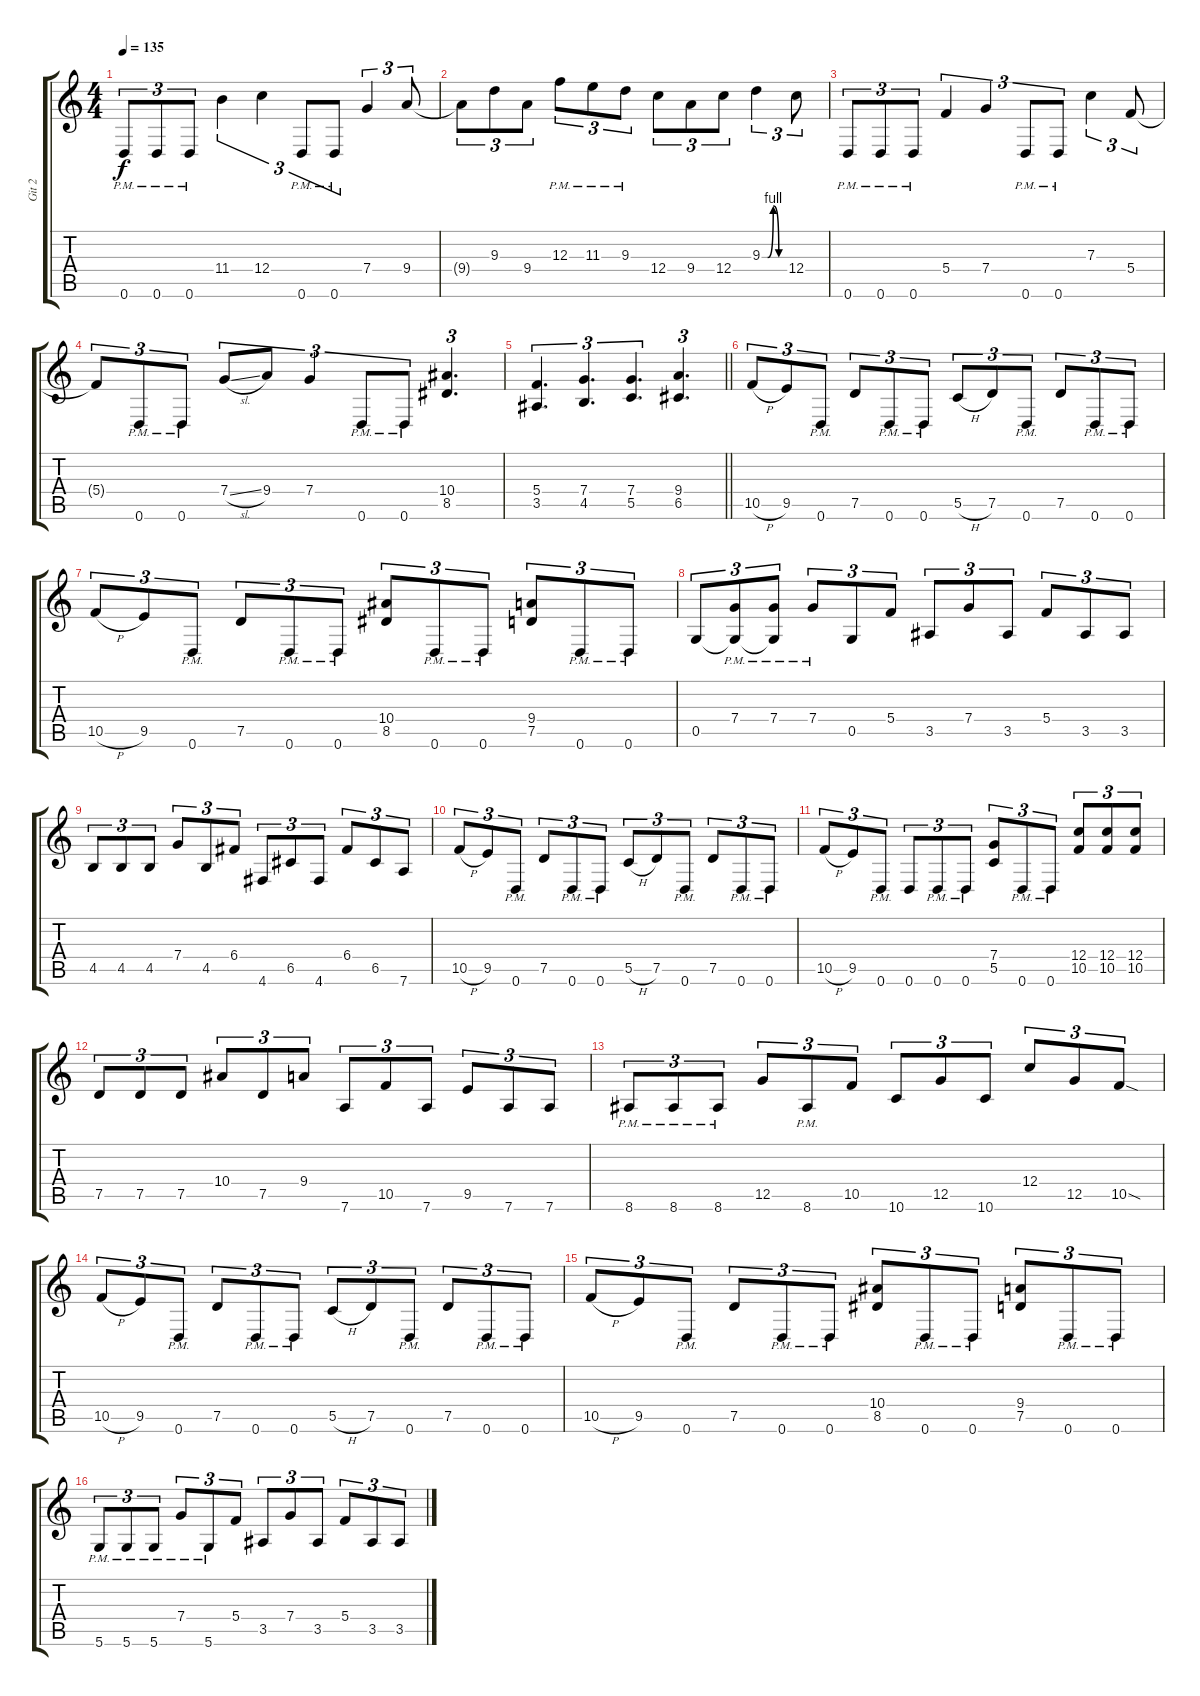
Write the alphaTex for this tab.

\track ("Git 2" "Git 2") {instrument distortionguitar}
\staff {score tabs}
\tuning (D4 A3 F3 C3 G2 D2) {hide}
\ts (4 4)
\tempo 135
\clef g2
\ks c
0.6{pm}.8{tu (3 2) dy f} 0.6{pm}.8{tu (3 2)} 0.6{pm}.8{tu (3 2)} 11.4.4{tu (3 2)} 12.4.4{tu (3 2)} 0.6{pm}.8{tu (3 2)} 0.6{pm}.8{tu (3 2)} 7.4.4{tu (3 2)} 9.4.8{tu (3 2)} |
9.4{t}.8{tu (3 2)} 9.3.8{tu (3 2)} 9.4.8{tu (3 2)} 12.3{pm}.8{tu (3 2)} 11.3{pm}.8{tu (3 2)} 9.3{pm}.8{tu (3 2)} 12.4.8{tu (3 2)} 9.4.8{tu (3 2)} 12.4.8{tu (3 2)} 9.3{be (custom 0 0 15 0 30 4 45 0 60 0)}.4{tu (3 2)} 12.4.8{tu (3 2)} |
0.6{pm}.8{tu (3 2)} 0.6{pm}.8{tu (3 2)} 0.6{pm}.8{tu (3 2)} 5.4.4{tu (3 2)} 7.4.4{tu (3 2)} 0.6{pm}.8{tu (3 2)} 0.6{pm}.8{tu (3 2)} 7.3.4{tu (3 2)} 5.4.8{tu (3 2)} |
5.4{t}.8{tu (3 2)} 0.6{pm}.8{tu (3 2)} 0.6{pm}.8{tu (3 2)} 7.4{sl}.8{tu (3 2)} 9.4.8{tu (3 2)} 7.4.4{tu (3 2)} 0.6{pm}.8{tu (3 2)} 0.6{pm}.8{tu (3 2)} (10.4 8.5).4{d tu (3 2)} |
\barLineRight lightlight
(5.4 3.5).4{d tu (3 2)} (7.4 4.5).4{d tu (3 2)} (7.4 5.5).4{d tu (3 2)} (9.4 6.5).4{d tu (3 2)} |
10.5{h}.8{tu (3 2)} 9.5.8{tu (3 2)} 0.6{pm}.8{tu (3 2)} 7.5.8{tu (3 2)} 0.6{pm}.8{tu (3 2)} 0.6{pm}.8{tu (3 2)} 5.5{h}.8{tu (3 2)} 7.5.8{tu (3 2)} 0.6{pm}.8{tu (3 2)} 7.5.8{tu (3 2)} 0.6{pm}.8{tu (3 2)} 0.6{pm}.8{tu (3 2)} |
10.5{h}.8{tu (3 2)} 9.5.8{tu (3 2)} 0.6{pm}.8{tu (3 2)} 7.5.8{tu (3 2)} 0.6{pm}.8{tu (3 2)} 0.6{pm}.8{tu (3 2)} (10.4 8.5).8{tu (3 2)} 0.6{pm}.8{tu (3 2)} 0.6{pm}.8{tu (3 2)} (9.4 7.5).8{tu (3 2)} 0.6{pm}.8{tu (3 2)} 0.6{pm}.8{tu (3 2)} |
0.5.8{tu (3 2)} (7.4{pm} 0.5{t}).8{tu (3 2)} (7.4{pm} 0.5{t}).8{tu (3 2)} 7.4{pm}.8{tu (3 2)} 0.5.8{tu (3 2)} 5.4.8{tu (3 2)} 3.5.8{tu (3 2)} 7.4.8{tu (3 2)} 3.5.8{tu (3 2)} 5.4.8{tu (3 2)} 3.5.8{tu (3 2)} 3.5.8{tu (3 2)} |
4.5.8{tu (3 2)} 4.5.8{tu (3 2)} 4.5.8{tu (3 2)} 7.4.8{tu (3 2)} 4.5.8{tu (3 2)} 6.4.8{tu (3 2)} 4.6.8{tu (3 2)} 6.5.8{tu (3 2)} 4.6.8{tu (3 2)} 6.4.8{tu (3 2)} 6.5.8{tu (3 2)} 7.6.8{tu (3 2)} |
10.5{h}.8{tu (3 2)} 9.5.8{tu (3 2)} 0.6{pm}.8{tu (3 2)} 7.5.8{tu (3 2)} 0.6{pm}.8{tu (3 2)} 0.6{pm}.8{tu (3 2)} 5.5{h}.8{tu (3 2)} 7.5.8{tu (3 2)} 0.6{pm}.8{tu (3 2)} 7.5.8{tu (3 2)} 0.6{pm}.8{tu (3 2)} 0.6{pm}.8{tu (3 2)} |
10.5{h}.8{tu (3 2)} 9.5.8{tu (3 2)} 0.6{pm}.8{tu (3 2)} 0.6.8{tu (3 2)} 0.6{pm}.8{tu (3 2)} 0.6{pm}.8{tu (3 2)} (7.4 5.5).8{tu (3 2)} 0.6{pm}.8{tu (3 2)} 0.6{pm}.8{tu (3 2)} (12.4 10.5).8{tu (3 2)} (12.4 10.5).8{tu (3 2)} (12.4 10.5).8{tu (3 2)} |
7.5.8{tu (3 2)} 7.5.8{tu (3 2)} 7.5.8{tu (3 2)} 10.4.8{tu (3 2)} 7.5.8{tu (3 2)} 9.4.8{tu (3 2)} 7.6.8{tu (3 2)} 10.5.8{tu (3 2)} 7.6.8{tu (3 2)} 9.5.8{tu (3 2)} 7.6.8{tu (3 2)} 7.6.8{tu (3 2)} |
8.6{pm}.8{tu (3 2)} 8.6{pm}.8{tu (3 2)} 8.6{pm}.8{tu (3 2)} 12.5.8{tu (3 2)} 8.6{pm}.8{tu (3 2)} 10.5.8{tu (3 2)} 10.6.8{tu (3 2)} 12.5.8{tu (3 2)} 10.6.8{tu (3 2)} 12.4.8{tu (3 2)} 12.5.8{tu (3 2)} 10.5{sod}.8{tu (3 2)} |
10.5{h}.8{tu (3 2)} 9.5.8{tu (3 2)} 0.6{pm}.8{tu (3 2)} 7.5.8{tu (3 2)} 0.6{pm}.8{tu (3 2)} 0.6{pm}.8{tu (3 2)} 5.5{h}.8{tu (3 2)} 7.5.8{tu (3 2)} 0.6{pm}.8{tu (3 2)} 7.5.8{tu (3 2)} 0.6{pm}.8{tu (3 2)} 0.6{pm}.8{tu (3 2)} |
10.5{h}.8{tu (3 2)} 9.5.8{tu (3 2)} 0.6{pm}.8{tu (3 2)} 7.5.8{tu (3 2)} 0.6{pm}.8{tu (3 2)} 0.6{pm}.8{tu (3 2)} (10.4 8.5).8{tu (3 2)} 0.6{pm}.8{tu (3 2)} 0.6{pm}.8{tu (3 2)} (9.4 7.5).8{tu (3 2)} 0.6{pm}.8{tu (3 2)} 0.6{pm}.8{tu (3 2)} |
5.6{pm}.8{tu (3 2)} 5.6{pm}.8{tu (3 2)} 5.6{pm}.8{tu (3 2)} 7.4{pm}.8{tu (3 2)} 5.6{pm}.8{tu (3 2)} 5.4.8{tu (3 2)} 3.5.8{tu (3 2)} 7.4.8{tu (3 2)} 3.5.8{tu (3 2)} 5.4.8{tu (3 2)} 3.5.8{tu (3 2)} 3.5.8{tu (3 2)}
